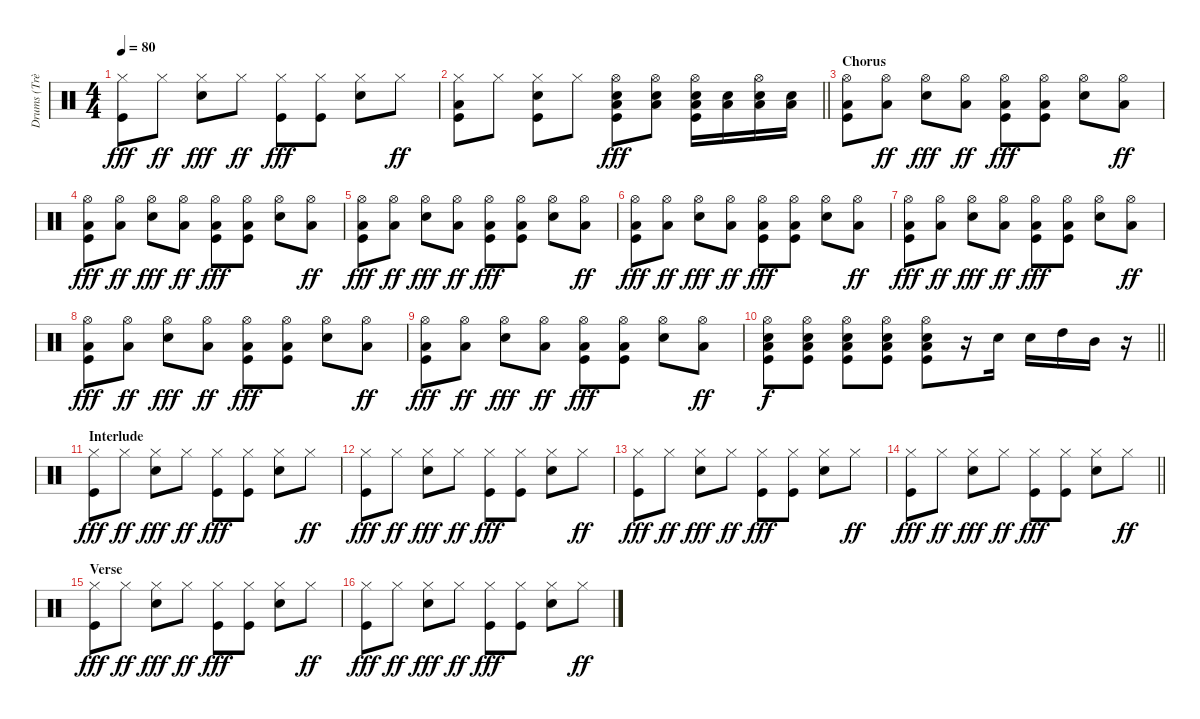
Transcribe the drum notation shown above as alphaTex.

\track ("Drums (Trè Cool)" "Drums (Trè") {instrument percussion}
\staff {score}
\articulation defaults
\ts (4 4)
\tempo 80
\clef neutral
\ks c
("Hi-Hat (closed)" "Kick (hit)").8{dy fff} "Hi-Hat (closed)".8{dy ff} ("Hi-Hat (closed)" "Snare (hit) 2").8{dy fff} "Hi-Hat (closed)".8{dy ff} ("Hi-Hat (closed)" "Kick (hit)").8{dy fff} ("Hi-Hat (closed)" "Kick (hit)").8 ("Hi-Hat (closed)" "Snare (hit) 2").8 "Hi-Hat (closed)".8{dy ff} |
\barLineRight lightlight
("Hi-Hat (closed)" "Low Floor Tom (hit)" "Kick (hit)").8 "Hi-Hat (closed)".8 ("Hi-Hat (closed)" "Snare (hit) 2" "Kick (hit)").8 "Hi-Hat (closed)".8 ("Hi-Hat (open)" "Snare (hit) 2" "Low Floor Tom (hit)" "Kick (hit)").8{dy fff} ("Hi-Hat (open)" "Snare (hit) 2" "Low Floor Tom (hit)").8 ("Hi-Hat (open)" "Snare (hit) 2" "Low Floor Tom (hit)" "Kick (hit)").16 ("Snare (hit) 2" "Low Floor Tom (hit)").16 ("Hi-Hat (open)" "Snare (hit) 2" "Low Floor Tom (hit)").16 ("Snare (hit) 2" "Low Floor Tom (hit)").16 |
\section ("" "Chorus")
("Hi-Hat (open)" "Low Floor Tom (hit)" "Kick (hit)").8 ("Hi-Hat (open)" "Low Floor Tom (hit)").8{dy ff} ("Hi-Hat (open)" "Snare (hit) 2").8{dy fff} ("Hi-Hat (open)" "Low Floor Tom (hit)").8{dy ff} ("Hi-Hat (open)" "Low Floor Tom (hit)" "Kick (hit)").8{dy fff} ("Hi-Hat (open)" "Low Floor Tom (hit)" "Kick (hit)").8 ("Hi-Hat (open)" "Snare (hit) 2").8 ("Hi-Hat (open)" "Low Floor Tom (hit)").8{dy ff} |
("Hi-Hat (open)" "Low Floor Tom (hit)" "Kick (hit)").8{dy fff} ("Hi-Hat (open)" "Low Floor Tom (hit)").8{dy ff} ("Hi-Hat (open)" "Snare (hit) 2").8{dy fff} ("Hi-Hat (open)" "Low Floor Tom (hit)").8{dy ff} ("Hi-Hat (open)" "Low Floor Tom (hit)" "Kick (hit)").8{dy fff} ("Hi-Hat (open)" "Low Floor Tom (hit)" "Kick (hit)").8 ("Hi-Hat (open)" "Snare (hit) 2").8 ("Hi-Hat (open)" "Low Floor Tom (hit)").8{dy ff} |
("Hi-Hat (open)" "Low Floor Tom (hit)" "Kick (hit)").8{dy fff} ("Hi-Hat (open)" "Low Floor Tom (hit)").8{dy ff} ("Hi-Hat (open)" "Snare (hit) 2").8{dy fff} ("Hi-Hat (open)" "Low Floor Tom (hit)").8{dy ff} ("Hi-Hat (open)" "Low Floor Tom (hit)" "Kick (hit)").8{dy fff} ("Hi-Hat (open)" "Low Floor Tom (hit)" "Kick (hit)").8 ("Hi-Hat (open)" "Snare (hit) 2").8 ("Hi-Hat (open)" "Low Floor Tom (hit)").8{dy ff} |
("Hi-Hat (open)" "Low Floor Tom (hit)" "Kick (hit)").8{dy fff} ("Hi-Hat (open)" "Low Floor Tom (hit)").8{dy ff} ("Hi-Hat (open)" "Snare (hit) 2").8{dy fff} ("Hi-Hat (open)" "Low Floor Tom (hit)").8{dy ff} ("Hi-Hat (open)" "Low Floor Tom (hit)" "Kick (hit)").8{dy fff} ("Hi-Hat (open)" "Low Floor Tom (hit)" "Kick (hit)").8 ("Hi-Hat (open)" "Snare (hit) 2").8 ("Hi-Hat (open)" "Low Floor Tom (hit)").8{dy ff} |
("Hi-Hat (open)" "Low Floor Tom (hit)" "Kick (hit)").8{dy fff} ("Hi-Hat (open)" "Low Floor Tom (hit)").8{dy ff} ("Hi-Hat (open)" "Snare (hit) 2").8{dy fff} ("Hi-Hat (open)" "Low Floor Tom (hit)").8{dy ff} ("Hi-Hat (open)" "Low Floor Tom (hit)" "Kick (hit)").8{dy fff} ("Hi-Hat (open)" "Low Floor Tom (hit)" "Kick (hit)").8 ("Hi-Hat (open)" "Snare (hit) 2").8 ("Hi-Hat (open)" "Low Floor Tom (hit)").8{dy ff} |
("Hi-Hat (open)" "Low Floor Tom (hit)" "Kick (hit)").8{dy fff} ("Hi-Hat (open)" "Low Floor Tom (hit)").8{dy ff} ("Hi-Hat (open)" "Snare (hit) 2").8{dy fff} ("Hi-Hat (open)" "Low Floor Tom (hit)").8{dy ff} ("Hi-Hat (open)" "Low Floor Tom (hit)" "Kick (hit)").8{dy fff} ("Hi-Hat (open)" "Low Floor Tom (hit)" "Kick (hit)").8 ("Hi-Hat (open)" "Snare (hit) 2").8 ("Hi-Hat (open)" "Low Floor Tom (hit)").8{dy ff} |
("Hi-Hat (open)" "Low Floor Tom (hit)" "Kick (hit)").8{dy fff} ("Hi-Hat (open)" "Low Floor Tom (hit)").8{dy ff} ("Hi-Hat (open)" "Snare (hit) 2").8{dy fff} ("Hi-Hat (open)" "Low Floor Tom (hit)").8{dy ff} ("Hi-Hat (open)" "Low Floor Tom (hit)" "Kick (hit)").8{dy fff} ("Hi-Hat (open)" "Low Floor Tom (hit)" "Kick (hit)").8 ("Hi-Hat (open)" "Snare (hit) 2").8 ("Hi-Hat (open)" "Low Floor Tom (hit)").8{dy ff} |
\barLineRight lightlight
("Hi-Hat (open)" "Snare (hit) 2" "Low Floor Tom (hit)" "Kick (hit)").8{dy f} ("Hi-Hat (open)" "Snare (hit) 2" "Low Floor Tom (hit)" "Kick (hit)").8 ("Hi-Hat (open)" "Snare (hit) 2" "Low Floor Tom (hit)" "Kick (hit)").8 ("Hi-Hat (open)" "Snare (hit) 2" "Low Floor Tom (hit)" "Kick (hit)").8 ("Hi-Hat (open)" "Snare (hit) 2" "Low Floor Tom (hit)" "Kick (hit)").8 r.16 "Snare (hit) 2".16 "Snare (hit) 2".16 "High Tom (hit)".16 "Mid Tom (hit)".16 r.16 |
\section ("" "Interlude")
("Hi-Hat (closed)" "Kick (hit)").8{dy fff} "Hi-Hat (closed)".8{dy ff} ("Hi-Hat (closed)" "Snare (hit) 2").8{dy fff} "Hi-Hat (closed)".8{dy ff} ("Hi-Hat (closed)" "Kick (hit)").8{dy fff} ("Hi-Hat (closed)" "Kick (hit)").8 ("Hi-Hat (closed)" "Snare (hit) 2").8 "Hi-Hat (closed)".8{dy ff} |
("Hi-Hat (closed)" "Kick (hit)").8{dy fff} "Hi-Hat (closed)".8{dy ff} ("Hi-Hat (closed)" "Snare (hit) 2").8{dy fff} "Hi-Hat (closed)".8{dy ff} ("Hi-Hat (closed)" "Kick (hit)").8{dy fff} ("Hi-Hat (closed)" "Kick (hit)").8 ("Hi-Hat (closed)" "Snare (hit) 2").8 "Hi-Hat (closed)".8{dy ff} |
("Hi-Hat (closed)" "Kick (hit)").8{dy fff} "Hi-Hat (closed)".8{dy ff} ("Hi-Hat (closed)" "Snare (hit) 2").8{dy fff} "Hi-Hat (closed)".8{dy ff} ("Hi-Hat (closed)" "Kick (hit)").8{dy fff} ("Hi-Hat (closed)" "Kick (hit)").8 ("Hi-Hat (closed)" "Snare (hit) 2").8 "Hi-Hat (closed)".8{dy ff} |
\barLineRight lightlight
("Hi-Hat (closed)" "Kick (hit)").8{dy fff} "Hi-Hat (closed)".8{dy ff} ("Hi-Hat (closed)" "Snare (hit) 2").8{dy fff} "Hi-Hat (closed)".8{dy ff} ("Hi-Hat (closed)" "Kick (hit)").8{dy fff} ("Hi-Hat (closed)" "Kick (hit)").8 ("Hi-Hat (closed)" "Snare (hit) 2").8 "Hi-Hat (closed)".8{dy ff} |
\section ("" "Verse")
("Hi-Hat (closed)" "Kick (hit)").8{dy fff} "Hi-Hat (closed)".8{dy ff} ("Hi-Hat (closed)" "Snare (hit) 2").8{dy fff} "Hi-Hat (closed)".8{dy ff} ("Hi-Hat (closed)" "Kick (hit)").8{dy fff} ("Hi-Hat (closed)" "Kick (hit)").8 ("Hi-Hat (closed)" "Snare (hit) 2").8 "Hi-Hat (closed)".8{dy ff} |
("Hi-Hat (closed)" "Kick (hit)").8{dy fff} "Hi-Hat (closed)".8{dy ff} ("Hi-Hat (closed)" "Snare (hit) 2").8{dy fff} "Hi-Hat (closed)".8{dy ff} ("Hi-Hat (closed)" "Kick (hit)").8{dy fff} ("Hi-Hat (closed)" "Kick (hit)").8 ("Hi-Hat (closed)" "Snare (hit) 2").8 "Hi-Hat (closed)".8{dy ff}
